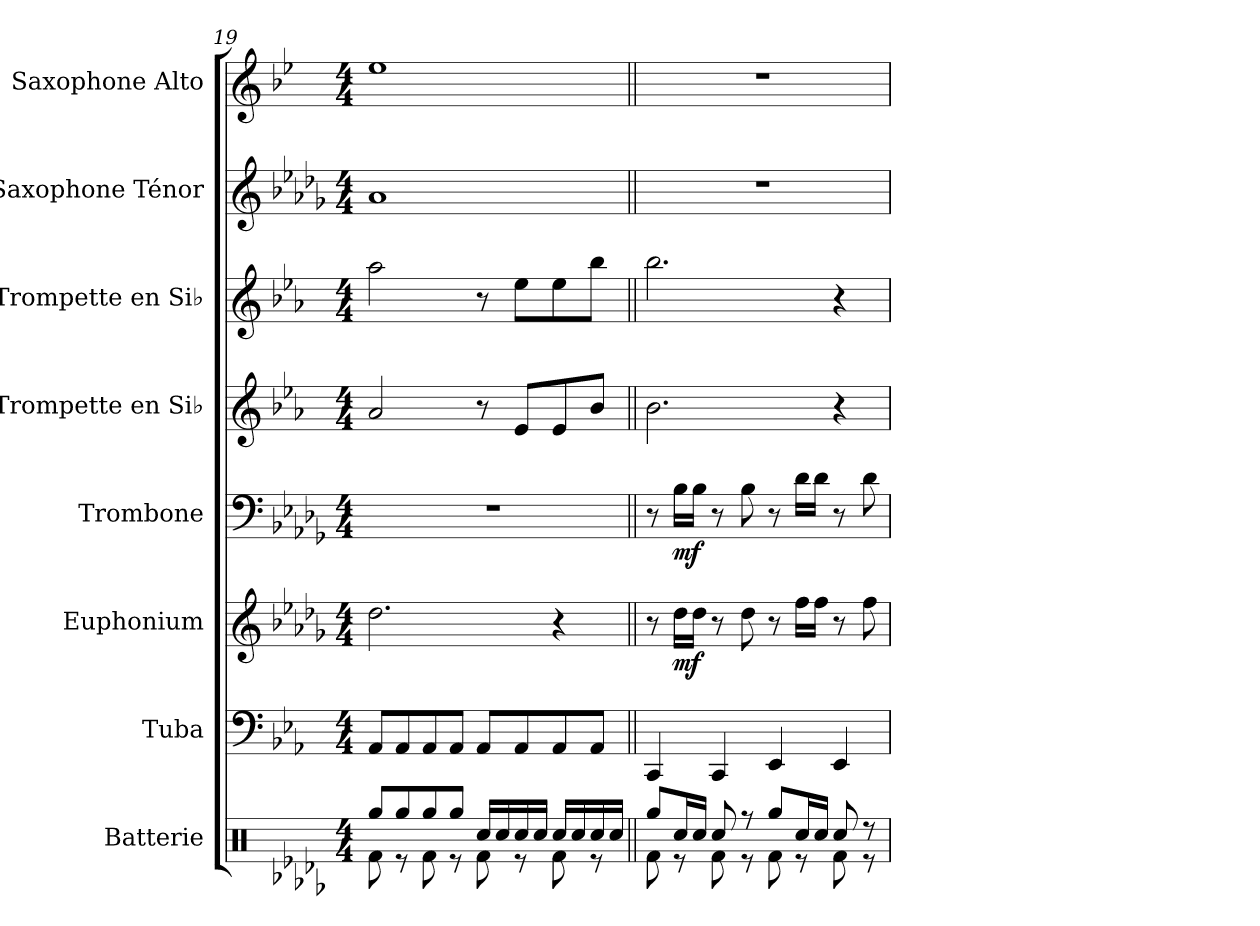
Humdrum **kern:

**kern	**kern	**kern	**dynam	**kern	**dynam	**kern	**kern	**kern	**kern
*part8	*part7	*part6	*part6	*part5	*part5	*part4	*part3	*part2	*part1
*staff8	*staff7	*staff6	*staff6	*staff5	*staff5	*staff4	*staff3	*staff2	*staff1
*I"Batterie	*I"Tuba	*I"Euphonium	*	*I"Trombone	*	*I"Trompette en Si♭	*I"Trompette en Si♭	*I"Saxophone Ténor	*I"Saxophone Alto
*I'Bat.	*I'Tba.	*I'Euph.	*	*I'Tbn.	*	*I'Tromp. Si♭	*I'Tromp. Si♭	*I'Sax. T.	*I'Sax. A.
*clefX	*clefF4	*clefG2	*	*clefF4	*	*clefG2	*clefG2	*clefG2	*clefG2
*	*ITrd1c2	*ITrd8c14	*	*	*	*ITrd1c2	*ITrd1c2	*ITrd8c14	*ITrd5c9
*k[b-e-a-d-g-]	*k[b-e-a-d-g-]	*k[b-e-a-d-g-]	*	*k[b-e-a-d-g-]	*	*k[b-e-a-d-g-]	*k[b-e-a-d-g-]	*k[b-e-a-d-g-]	*k[b-e-a-d-g-]
*M4/4	*M4/4	*M4/4	*	*M4/4	*	*M4/4	*M4/4	*M4/4	*M4/4
=19	=19	=19	=19	=19	=19	=19	=19	=19	=19
*^	*	*	*	*	*	*	*	*	*
8Rgg/L	8Rf\	8GG-/L	2.d-\	.	1r	.	2g-/	2gg-\	1A-	1g-
8Rgg/	8r	8GG-/	.	.	.	.	.	.	.	.
8Rgg/	8Rf\	8GG-/	.	.	.	.	.	.	.	.
8Rgg/J	8r	8GG-/J	.	.	.	.	.	.	.	.
16Rcc/LL	8Rf\	8GG-/L	.	.	.	.	8r	8r	.	.
16Rcc/	.	.	.	.	.	.	.	.	.	.
16Rcc/	8r	8GG-/	.	.	.	.	8d-/L	8dd-\L	.	.
16Rcc/JJ	.	.	.	.	.	.	.	.	.	.
16Rcc/LL	8Rf\	8GG-/	4r	.	.	.	8d-/	8dd-\	.	.
16Rcc/	.	.	.	.	.	.	.	.	.	.
16Rcc/	8r	8GG-/J	.	.	.	.	8a-/J	8aa-\J	.	.
16Rcc/JJ	.	.	.	.	.	.	.	.	.	.
!!LO:PB:g=z
=20||	=20||	=20||	=20||	=20||	=20||	=20||	=20||	=20||	=20||	=20||
8Rgg/L	8Rf\	4BBB-/	8r	.	8r	.	2.a-\	2.aa-\	1r	1r
!	!	!	!	!LO:DY:b	!	!LO:DY:b	!	!	!	!
16Rcc/L	8r	.	16d-\LL	mf	16B-\LL	mf	.	.	.	.
16Rcc/JJ	.	.	16d-\JJ	.	16B-\JJ	.	.	.	.	.
8Rcc/	8Rf\	4BBB-/	8r	.	8r	.	.	.	.	.
8r	8r	.	8d-\	.	8B-\	.	.	.	.	.
8Rgg/L	8Rf\	4DD-/	8r	.	8r	.	.	.	.	.
16Rcc/L	8r	.	16f\LL	.	16d-\LL	.	.	.	.	.
16Rcc/JJ	.	.	16f\JJ	.	16d-\JJ	.	.	.	.	.
8Rcc/	8Rf\	4DD-/	8r	.	8r	.	4r	4r	.	.
8r	8r	.	8f\	.	8d-\	.	.	.	.	.
*v	*v	*	*	*	*	*	*	*	*	*
=	=	=	=	=	=	=	=	=	=
*-	*-	*-	*-	*-	*-	*-	*-	*-	*-
